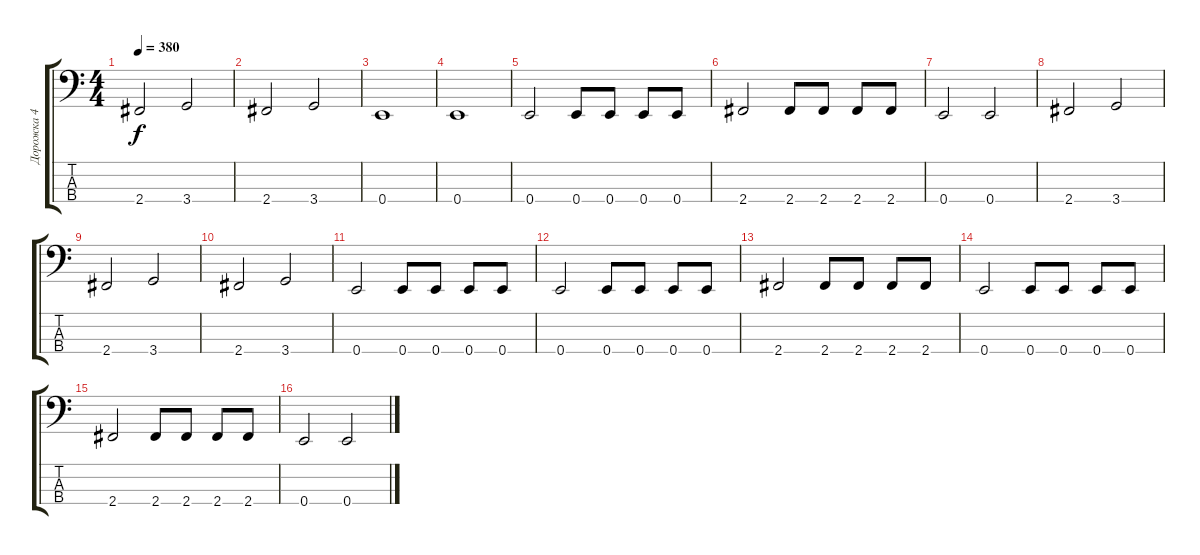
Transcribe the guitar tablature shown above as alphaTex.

\track ("Дорожка 4" "Дорожка 4") {instrument electricbassfinger}
\staff {score tabs}
\tuning (G2 D2 A1 E1) {hide}
\ts (4 4)
\tempo 380
\clef f4
\ks c
2.4.2{dy f} 3.4.2 |
2.4.2 3.4.2 |
0.4.1 |
0.4.1 |
0.4.2 0.4.8 0.4.8 0.4.8 0.4.8 |
2.4.2 2.4.8 2.4.8 2.4.8 2.4.8 |
0.4.2 0.4.2 |
2.4.2 3.4.2 |
2.4.2 3.4.2 |
2.4.2 3.4.2 |
0.4.2 0.4.8 0.4.8 0.4.8 0.4.8 |
0.4.2 0.4.8 0.4.8 0.4.8 0.4.8 |
2.4.2 2.4.8 2.4.8 2.4.8 2.4.8 |
0.4.2 0.4.8 0.4.8 0.4.8 0.4.8 |
2.4.2 2.4.8 2.4.8 2.4.8 2.4.8 |
0.4.2 0.4.2
